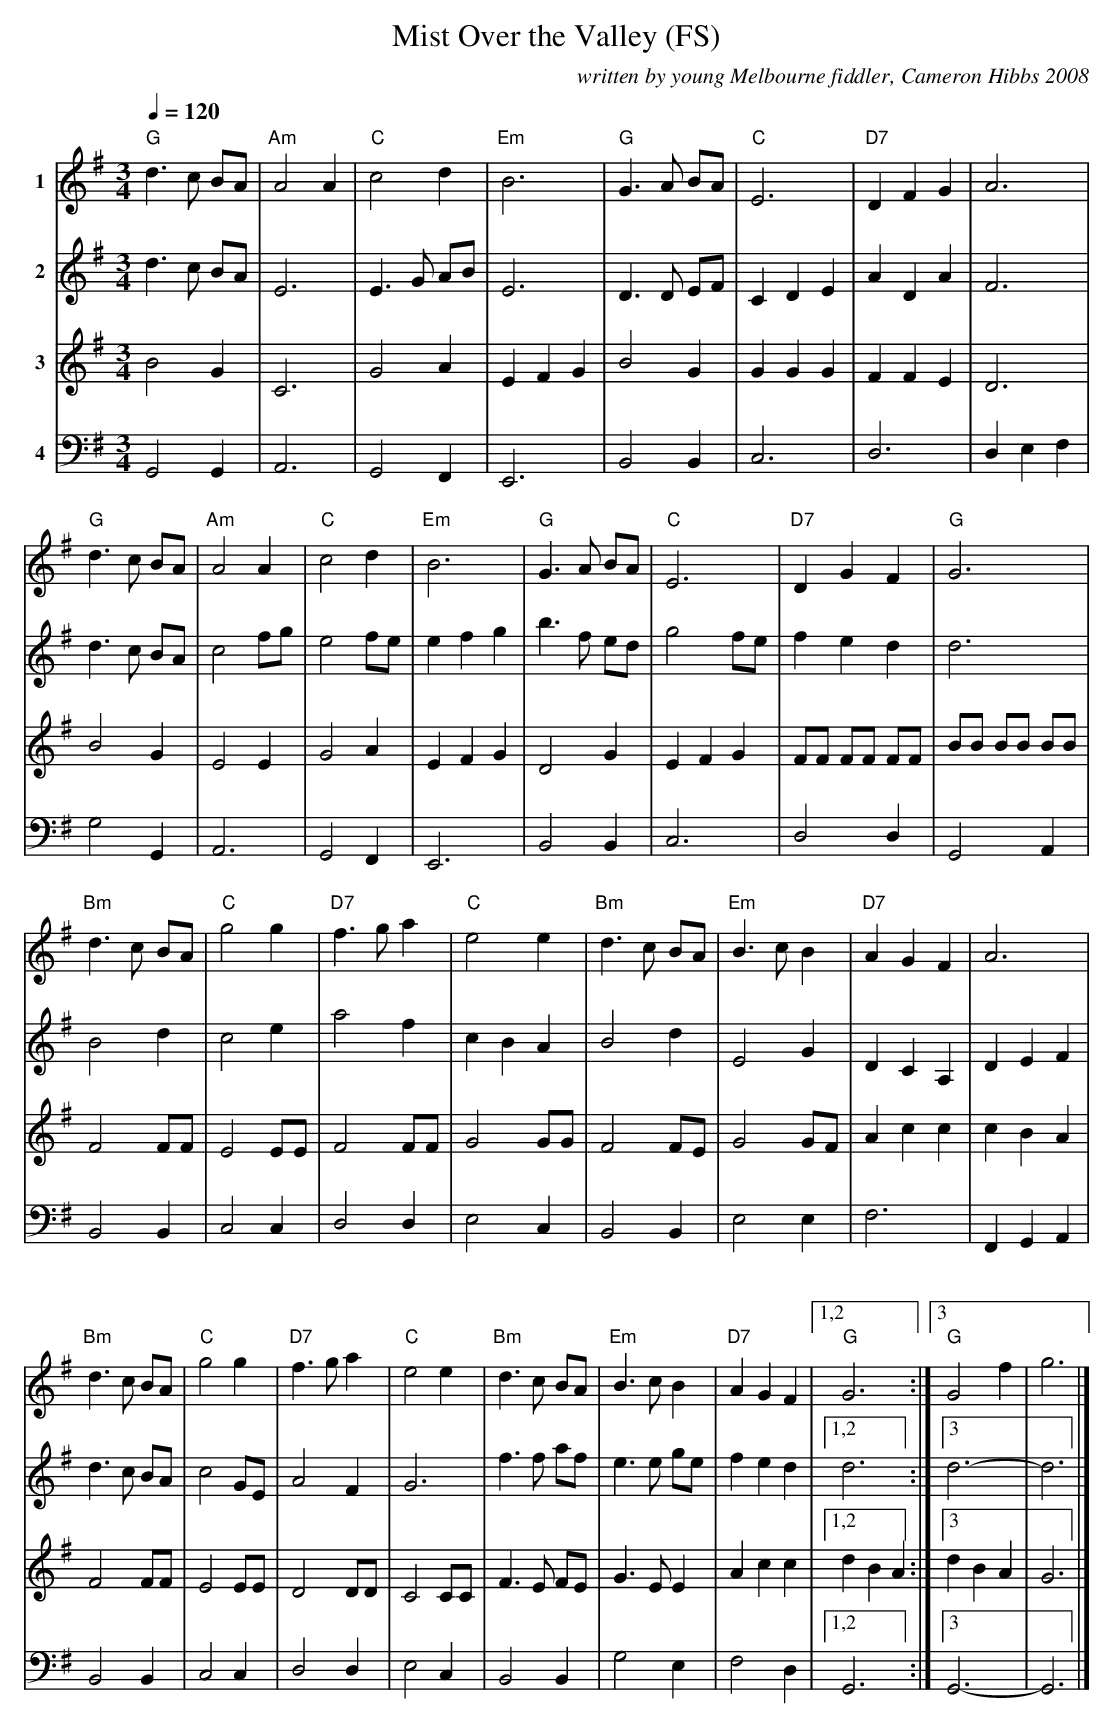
X:1
T:Mist Over the Valley (FS)
C:written by young Melbourne fiddler, Cameron Hibbs 2008
M:3/4
L:1/4
Q:120
K:G
V:1 name=1
"G"d>c B/A/|"Am"A2A|"C"c2d|"Em"B3|"G"G>A B/A/|"C"E3|"D7"DFG|A3|
"G"d>c B/A/|"Am"A2A|"C"c2d|"Em"B3|"G"G>A B/A/|"C"E3|"D7"DGF|"G"G3|
"Bm"d>c B/A/|"C"g2 g|"D7"f>ga|"C"e2e|"Bm"d>c B/A/|"Em"B>c B|"D7"AGF|A3|
"Bm"d>c B/A/|"C"g2 g|"D7"f>ga|"C"e2e|"Bm"d>c B/A/|"Em"B>c B|"D7"AGF|1,2"G"G3:|3"G" G2f|g3|]
V:2 name=2
d>c B/A/|E3|E>G A/B/|E3|D>D E/F/|CDE|ADA|F3|
d>c B/A/|c2 f/g/|e2 f/e/|efg|b>f e/d/|g2 f/e/|fed|d3|
B2d|c2e|a2f|cBA|B2d|E2G|DCA,|DEF|
d>c B/A/|c2 G/E/|A2 F|G3|f>f a/f/|e>e g/e/|fed|1,2d3:|3d3-|d3|]
V:3 name=3
B2G|C3|G2A|EFG|B2G|GGG|FFE|D3|
B2G|E2E|G2A|EFG|D2G|EFG|F/F/ F/F/ F/F/|B/B/ B/B/ B/B/|
F2F/F/|E2 E/E/|F2F/F/|G2G/G/|F2 F/E/|G2G/F/|Acc|cBA|
F2F/F/|E2 E/E/|D2D/D/|C2C/C/|F>E F/E/|G>EE|Acc|1,2dBA:|3dBA|G3|]
V:4 clef=bass name=4
G,,2G,,|A,,3|G,,2F,,|E,,3|B,,2B,,|C,3|D,3|D,E,F,|
G,2G,,|A,,3|G,,2F,,|E,,3|B,,2B,,|C,3|D,2D,|G,,2A,,|
B,,2B,,|C,2C,|D,2D,|E,2C,|B,,2B,,|E,2E,|F,3|F,,G,,A,,|
B,,2B,,|C,2C,|D,2D,|E,2C,|B,,2B,,|G,2E,|F,2D,|1,2G,,3:|3G,,3-|G,,3|]
